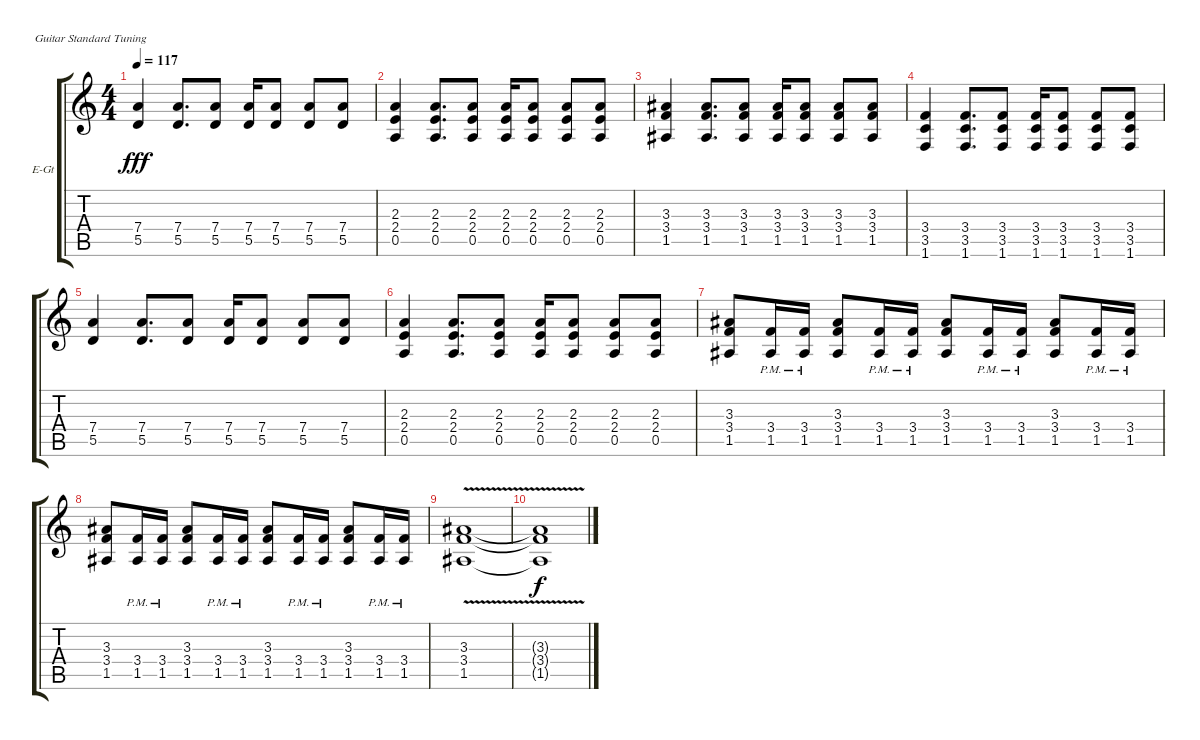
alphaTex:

\defaultSystemsLayout 4
\bracketExtendMode groupsimilarinstruments
\firstSystemTrackNameOrientation horizontal
\otherSystemsTrackNameOrientation horizontal
\track ("alex" "E-Gt") {instrument distortionguitar}
\staff {score tabs}
\tuning (E4 B3 G3 D3 A2 E2)
\ts (4 4)
\tempo 117
\clef g2
\scale
0.333333
\ks c
(5.5 7.4).4{dy fff} (5.5 7.4).8{d} (5.5 7.4).8 (5.5 7.4).16 (5.5 7.4).8 (5.5 7.4).8 (5.5 7.4).8 |
\scale
0.333333 (2.3 2.4 0.5).4 (2.3 2.4 0.5).8{d} (2.3 2.4 0.5).8 (2.3 2.4 0.5).16 (2.3 2.4 0.5).8 (2.3 2.4 0.5).8 (2.3 2.4 0.5).8 |
\scale
0.333333 (3.3 3.4 1.5).4 (3.3 3.4 1.5).8{d} (3.3 3.4 1.5).8 (3.3 3.4 1.5).16 (3.3 3.4 1.5).8 (3.3 3.4 1.5).8 (3.3 3.4 1.5).8 |
\scale
0.333333 (3.4 3.5 1.6).4 (3.4 3.5 1.6).8{d} (3.4 3.5 1.6).8 (3.4 3.5 1.6).16 (3.4 3.5 1.6).8 (3.4 3.5 1.6).8 (3.4 3.5 1.6).8 |
\scale
0.333333 (5.5 7.4).4 (5.5 7.4).8{d} (5.5 7.4).8 (5.5 7.4).16 (5.5 7.4).8 (5.5 7.4).8 (5.5 7.4).8 |
\scale
0.333333 (2.3 2.4 0.5).4 (2.3 2.4 0.5).8{d} (2.3 2.4 0.5).8 (2.3 2.4 0.5).16 (2.3 2.4 0.5).8 (2.3 2.4 0.5).8 (2.3 2.4 0.5).8 |
\scale
0.333333 (3.3 3.4 1.5).8 (3.4{pm} 1.5{pm}).16 (3.4{pm} 1.5{pm}).16 (3.3 3.4 1.5).8 (3.4{pm} 1.5{pm}).16 (3.4{pm} 1.5{pm}).16 (3.3 3.4 1.5).8 (3.4{pm} 1.5{pm}).16 (3.4{pm} 1.5{pm}).16 (3.3 3.4 1.5).8 (3.4{pm} 1.5{pm}).16 (3.4{pm} 1.5{pm}).16 |
\scale
0.333333 (3.3 3.4 1.5).8 (3.4{pm} 1.5{pm}).16 (3.4{pm} 1.5{pm}).16 (3.3 3.4 1.5).8 (3.4{pm} 1.5{pm}).16 (3.4{pm} 1.5{pm}).16 (3.3 3.4 1.5).8 (3.4{pm} 1.5{pm}).16 (3.4{pm} 1.5{pm}).16 (3.3 3.4 1.5).8 (3.4{pm} 1.5{pm}).16 (3.4{pm} 1.5{pm}).16 |
\scale
0.333333 (3.3{v} 3.4 1.5).1 |
(3.3{v t} 3.4{t} 1.5{t}).1{dy f}
